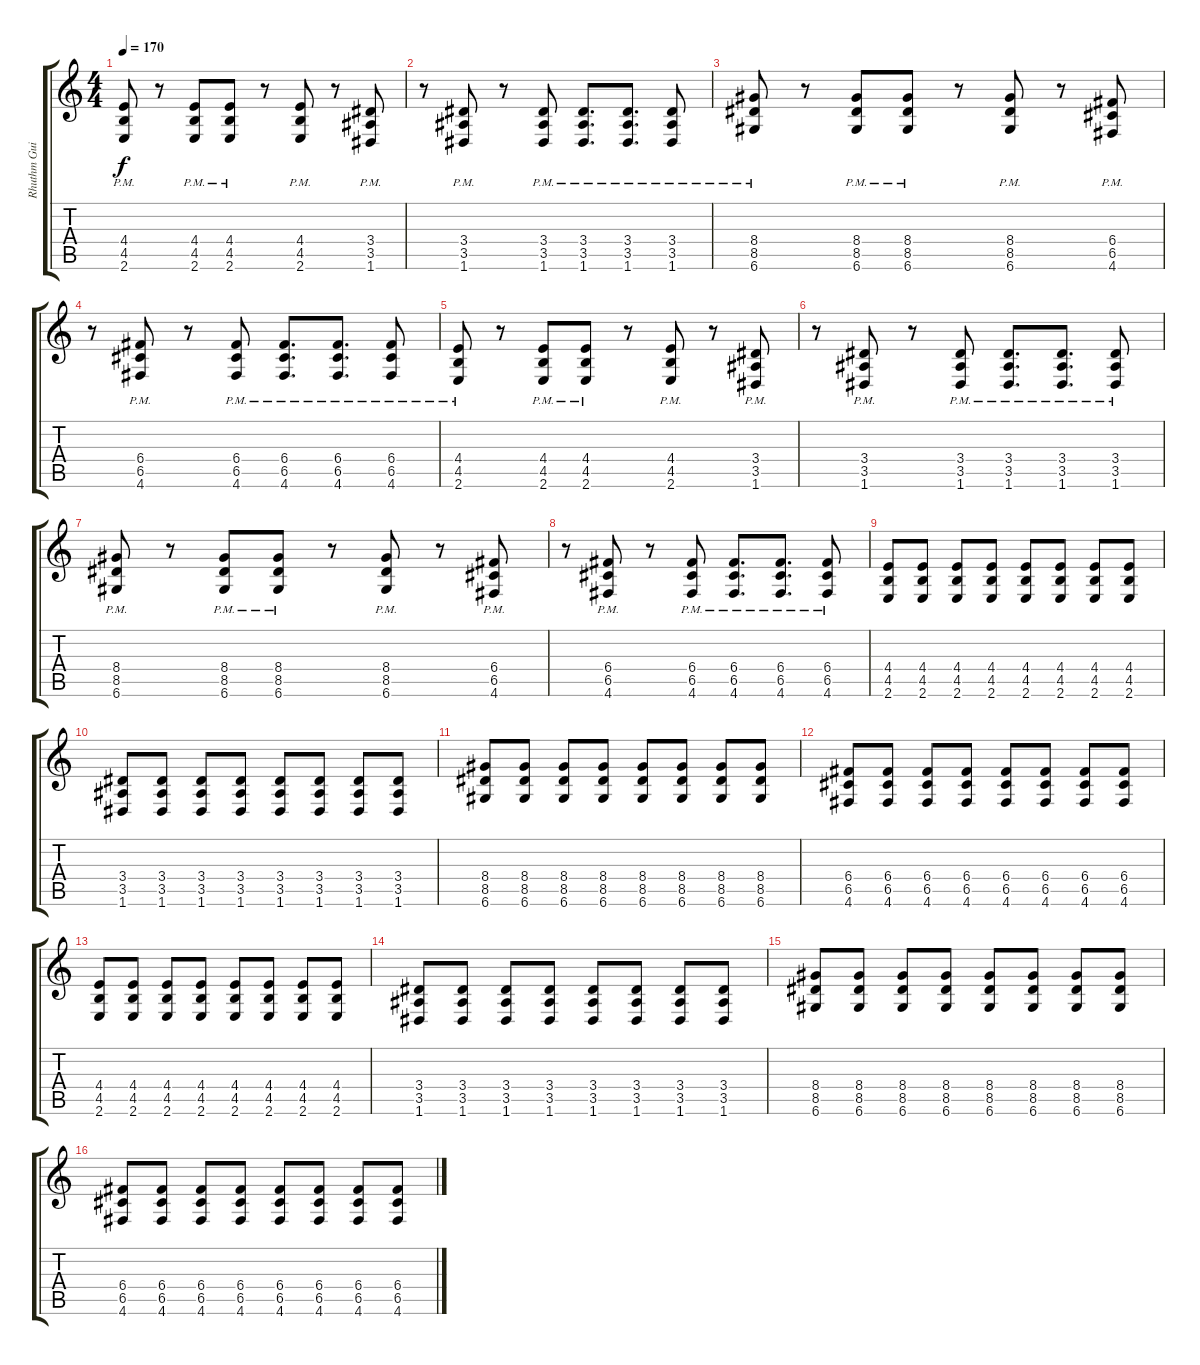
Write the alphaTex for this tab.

\track ("Rhuthm Guitar" "Rhuthm Gui") {instrument distortionguitar}
\staff {score tabs}
\tuning (D4 A3 F3 C3 G2 D2) {hide}
\ts (4 4)
\tempo 170
\clef g2
\ks c
(4.4{pm} 4.5{pm} 2.6{pm}).8{dy f} r.8 (4.4{pm} 4.5{pm} 2.6{pm}).8 (4.4{pm} 4.5{pm} 2.6{pm}).8 r.8 (4.4{pm} 4.5{pm} 2.6{pm}).8 r.8 (3.4{pm} 3.5{pm} 1.6{pm}).8 |
r.8 (3.4{pm} 3.5{pm} 1.6{pm}).8 r.8 (3.4{pm} 3.5{pm} 1.6{pm}).8 (3.4{pm} 3.5{pm} 1.6{pm}).8{d} (3.4{pm} 3.5{pm} 1.6{pm}).8{d} (3.4{pm} 3.5{pm} 1.6{pm}).8 |
(8.4{pm} 8.5{pm} 6.6{pm}).8 r.8 (8.4{pm} 8.5{pm} 6.6{pm}).8 (8.4{pm} 8.5{pm} 6.6{pm}).8 r.8 (8.4{pm} 8.5{pm} 6.6{pm}).8 r.8 (6.4{pm} 6.5{pm} 4.6{pm}).8 |
r.8 (6.4{pm} 6.5{pm} 4.6{pm}).8 r.8 (6.4{pm} 6.5{pm} 4.6{pm}).8 (6.4{pm} 6.5{pm} 4.6{pm}).8{d} (6.4{pm} 6.5{pm} 4.6{pm}).8{d} (6.4{pm} 6.5{pm} 4.6{pm}).8 |
(4.4{pm} 4.5{pm} 2.6{pm}).8 r.8 (4.4{pm} 4.5{pm} 2.6{pm}).8 (4.4{pm} 4.5{pm} 2.6{pm}).8 r.8 (4.4{pm} 4.5{pm} 2.6{pm}).8 r.8 (3.4{pm} 3.5{pm} 1.6{pm}).8 |
r.8 (3.4{pm} 3.5{pm} 1.6{pm}).8 r.8 (3.4{pm} 3.5{pm} 1.6{pm}).8 (3.4{pm} 3.5{pm} 1.6{pm}).8{d} (3.4{pm} 3.5{pm} 1.6{pm}).8{d} (3.4{pm} 3.5{pm} 1.6{pm}).8 |
(8.4{pm} 8.5{pm} 6.6{pm}).8 r.8 (8.4{pm} 8.5{pm} 6.6{pm}).8 (8.4{pm} 8.5{pm} 6.6{pm}).8 r.8 (8.4{pm} 8.5{pm} 6.6{pm}).8 r.8 (6.4{pm} 6.5{pm} 4.6{pm}).8 |
r.8 (6.4{pm} 6.5{pm} 4.6{pm}).8 r.8 (6.4{pm} 6.5{pm} 4.6{pm}).8 (6.4{pm} 6.5{pm} 4.6{pm}).8{d} (6.4{pm} 6.5{pm} 4.6{pm}).8{d} (6.4{pm} 6.5{pm} 4.6{pm}).8 |
(4.4 4.5 2.6).8 (4.4 4.5 2.6).8 (4.4 4.5 2.6).8 (4.4 4.5 2.6).8 (4.4 4.5 2.6).8 (4.4 4.5 2.6).8 (4.4 4.5 2.6).8 (4.4 4.5 2.6).8 |
(3.4 3.5 1.6).8 (3.4 3.5 1.6).8 (3.4 3.5 1.6).8 (3.4 3.5 1.6).8 (3.4 3.5 1.6).8 (3.4 3.5 1.6).8 (3.4 3.5 1.6).8 (3.4 3.5 1.6).8 |
(8.4 8.5 6.6).8 (8.4 8.5 6.6).8 (8.4 8.5 6.6).8 (8.4 8.5 6.6).8 (8.4 8.5 6.6).8 (8.4 8.5 6.6).8 (8.4 8.5 6.6).8 (8.4 8.5 6.6).8 |
(6.4 6.5 4.6).8 (6.4 6.5 4.6).8 (6.4 6.5 4.6).8 (6.4 6.5 4.6).8 (6.4 6.5 4.6).8 (6.4 6.5 4.6).8 (6.4 6.5 4.6).8 (6.4 6.5 4.6).8 |
(4.4 4.5 2.6).8 (4.4 4.5 2.6).8 (4.4 4.5 2.6).8 (4.4 4.5 2.6).8 (4.4 4.5 2.6).8 (4.4 4.5 2.6).8 (4.4 4.5 2.6).8 (4.4 4.5 2.6).8 |
(3.4 3.5 1.6).8 (3.4 3.5 1.6).8 (3.4 3.5 1.6).8 (3.4 3.5 1.6).8 (3.4 3.5 1.6).8 (3.4 3.5 1.6).8 (3.4 3.5 1.6).8 (3.4 3.5 1.6).8 |
(8.4 8.5 6.6).8 (8.4 8.5 6.6).8 (8.4 8.5 6.6).8 (8.4 8.5 6.6).8 (8.4 8.5 6.6).8 (8.4 8.5 6.6).8 (8.4 8.5 6.6).8 (8.4 8.5 6.6).8 |
(6.4 6.5 4.6).8 (6.4 6.5 4.6).8 (6.4 6.5 4.6).8 (6.4 6.5 4.6).8 (6.4 6.5 4.6).8 (6.4 6.5 4.6).8 (6.4 6.5 4.6).8 (6.4 6.5 4.6).8
